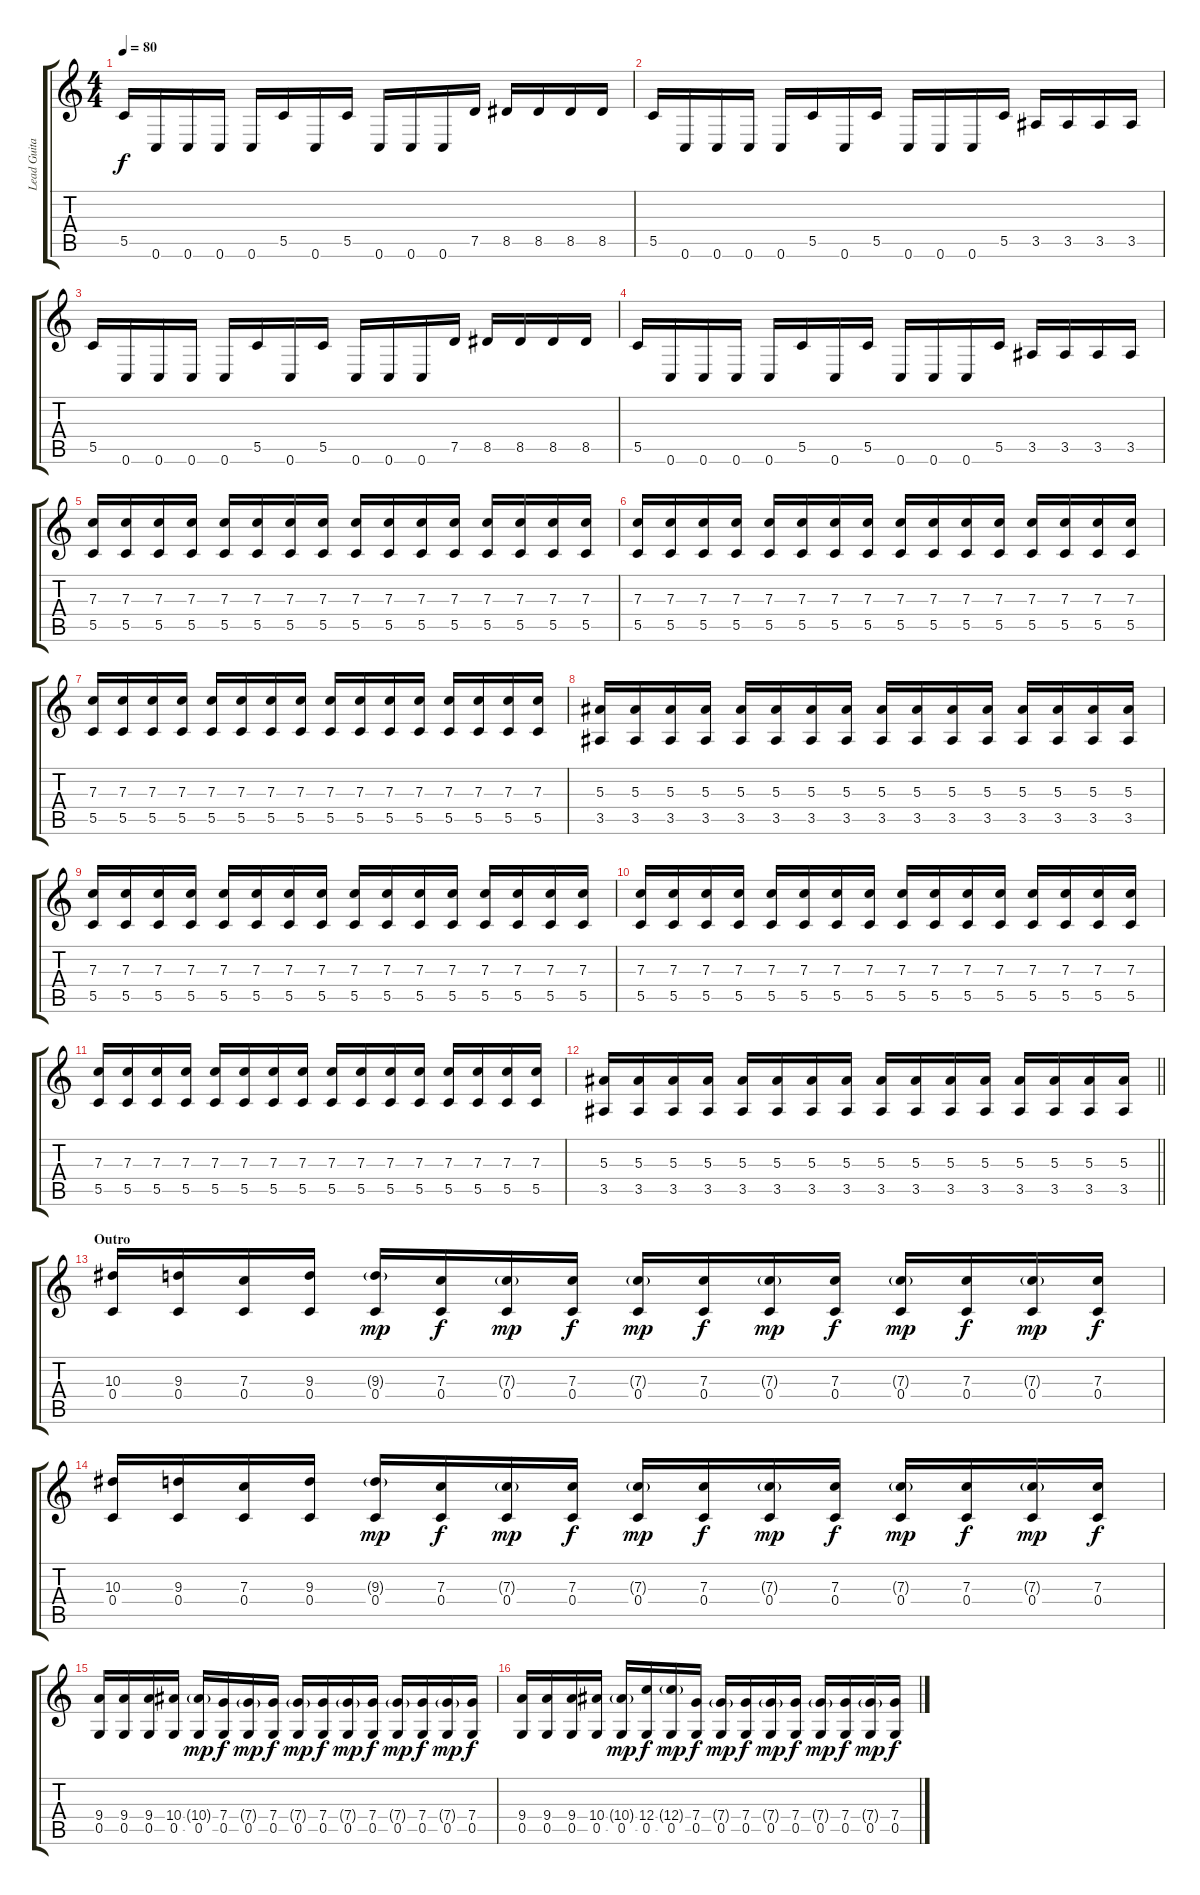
\track ("Lead Guitar (Andi)" "Lead Guita") {instrument electricguitarjazz}
\staff {score tabs}
\tuning (D4 A3 F3 C3 G2 C2) {hide}
\ts (4 4)
\tempo 80
\clef g2
\ks c
5.5.16{dy f} 0.6.16 0.6.16 0.6.16 0.6.16 5.5.16 0.6.16 5.5.16 0.6.16 0.6.16 0.6.16 7.5.16 8.5.16 8.5.16 8.5.16 8.5.16 |
5.5.16 0.6.16 0.6.16 0.6.16 0.6.16 5.5.16 0.6.16 5.5.16 0.6.16 0.6.16 0.6.16 5.5.16 3.5.16 3.5.16 3.5.16 3.5.16 |
5.5.16 0.6.16 0.6.16 0.6.16 0.6.16 5.5.16 0.6.16 5.5.16 0.6.16 0.6.16 0.6.16 7.5.16 8.5.16 8.5.16 8.5.16 8.5.16 |
5.5.16 0.6.16 0.6.16 0.6.16 0.6.16 5.5.16 0.6.16 5.5.16 0.6.16 0.6.16 0.6.16 5.5.16 3.5.16 3.5.16 3.5.16 3.5.16 |
(7.3 5.5).16{volume 10} (7.3 5.5).16 (7.3 5.5).16 (7.3 5.5).16 (7.3 5.5).16 (7.3 5.5).16 (7.3 5.5).16 (7.3 5.5).16 (7.3 5.5).16 (7.3 5.5).16 (7.3 5.5).16 (7.3 5.5).16 (7.3 5.5).16 (7.3 5.5).16 (7.3 5.5).16 (7.3 5.5).16 |
(7.3 5.5).16 (7.3 5.5).16 (7.3 5.5).16 (7.3 5.5).16 (7.3 5.5).16 (7.3 5.5).16 (7.3 5.5).16 (7.3 5.5).16 (7.3 5.5).16 (7.3 5.5).16 (7.3 5.5).16 (7.3 5.5).16 (7.3 5.5).16 (7.3 5.5).16 (7.3 5.5).16 (7.3 5.5).16 |
(7.3 5.5).16 (7.3 5.5).16 (7.3 5.5).16 (7.3 5.5).16 (7.3 5.5).16 (7.3 5.5).16 (7.3 5.5).16 (7.3 5.5).16 (7.3 5.5).16 (7.3 5.5).16 (7.3 5.5).16 (7.3 5.5).16 (7.3 5.5).16 (7.3 5.5).16 (7.3 5.5).16 (7.3 5.5).16 |
(5.3 3.5).16 (5.3 3.5).16 (5.3 3.5).16 (5.3 3.5).16 (5.3 3.5).16 (5.3 3.5).16 (5.3 3.5).16 (5.3 3.5).16 (5.3 3.5).16 (5.3 3.5).16 (5.3 3.5).16 (5.3 3.5).16 (5.3 3.5).16 (5.3 3.5).16 (5.3 3.5).16 (5.3 3.5).16 |
(7.3 5.5).16 (7.3 5.5).16 (7.3 5.5).16 (7.3 5.5).16 (7.3 5.5).16 (7.3 5.5).16 (7.3 5.5).16 (7.3 5.5).16 (7.3 5.5).16 (7.3 5.5).16 (7.3 5.5).16 (7.3 5.5).16 (7.3 5.5).16 (7.3 5.5).16 (7.3 5.5).16 (7.3 5.5).16 |
(7.3 5.5).16 (7.3 5.5).16 (7.3 5.5).16 (7.3 5.5).16 (7.3 5.5).16 (7.3 5.5).16 (7.3 5.5).16 (7.3 5.5).16 (7.3 5.5).16 (7.3 5.5).16 (7.3 5.5).16 (7.3 5.5).16 (7.3 5.5).16 (7.3 5.5).16 (7.3 5.5).16 (7.3 5.5).16 |
(7.3 5.5).16 (7.3 5.5).16 (7.3 5.5).16 (7.3 5.5).16 (7.3 5.5).16 (7.3 5.5).16 (7.3 5.5).16 (7.3 5.5).16 (7.3 5.5).16 (7.3 5.5).16 (7.3 5.5).16 (7.3 5.5).16 (7.3 5.5).16 (7.3 5.5).16 (7.3 5.5).16 (7.3 5.5).16 |
\barLineRight lightlight
(5.3 3.5).16 (5.3 3.5).16 (5.3 3.5).16 (5.3 3.5).16 (5.3 3.5).16 (5.3 3.5).16 (5.3 3.5).16 (5.3 3.5).16 (5.3 3.5).16 (5.3 3.5).16 (5.3 3.5).16 (5.3 3.5).16 (5.3 3.5).16 (5.3 3.5).16 (5.3 3.5).16 (5.3 3.5).16 |
\section ("" "Outro")
(10.3 0.4).16{balance 8 instrument electricguitarjazz} (9.3 0.4).16 (7.3 0.4).16 (9.3 0.4).16 (9.3{g} 0.4).16{dy mp} (7.3 0.4).16{dy f} (7.3{g} 0.4).16{dy mp} (7.3 0.4).16{dy f} (7.3{g} 0.4).16{dy mp} (7.3 0.4).16{dy f} (7.3{g} 0.4).16{dy mp} (7.3 0.4).16{dy f} (7.3{g} 0.4).16{dy mp} (7.3 0.4).16{dy f} (7.3{g} 0.4).16{dy mp} (7.3 0.4).16{dy f} |
(10.3 0.4).16 (9.3 0.4).16 (7.3 0.4).16 (9.3 0.4).16 (9.3{g} 0.4).16{dy mp} (7.3 0.4).16{dy f} (7.3{g} 0.4).16{dy mp} (7.3 0.4).16{dy f} (7.3{g} 0.4).16{dy mp} (7.3 0.4).16{dy f} (7.3{g} 0.4).16{dy mp} (7.3 0.4).16{dy f} (7.3{g} 0.4).16{dy mp} (7.3 0.4).16{dy f} (7.3{g} 0.4).16{dy mp} (7.3 0.4).16{dy f} |
(9.4 0.5).16 (9.4 0.5).16 (9.4 0.5).16 (10.4 0.5).16 (10.4{g} 0.5).16{dy mp} (7.4 0.5).16{dy f} (7.4{g} 0.5).16{dy mp} (7.4 0.5).16{dy f} (7.4{g} 0.5).16{dy mp} (7.4 0.5).16{dy f} (7.4{g} 0.5).16{dy mp} (7.4 0.5).16{dy f} (7.4{g} 0.5).16{dy mp} (7.4 0.5).16{dy f} (7.4{g} 0.5).16{dy mp} (7.4 0.5).16{dy f} |
(9.4 0.5).16 (9.4 0.5).16 (9.4 0.5).16 (10.4 0.5).16 (10.4{g} 0.5).16{dy mp} (12.4 0.5).16{dy f} (12.4{g} 0.5).16{dy mp} (7.4 0.5).16{dy f} (7.4{g} 0.5).16{dy mp} (7.4 0.5).16{dy f} (7.4{g} 0.5).16{dy mp} (7.4 0.5).16{dy f} (7.4{g} 0.5).16{dy mp} (7.4 0.5).16{dy f} (7.4{g} 0.5).16{dy mp} (7.4 0.5).16{dy f}
